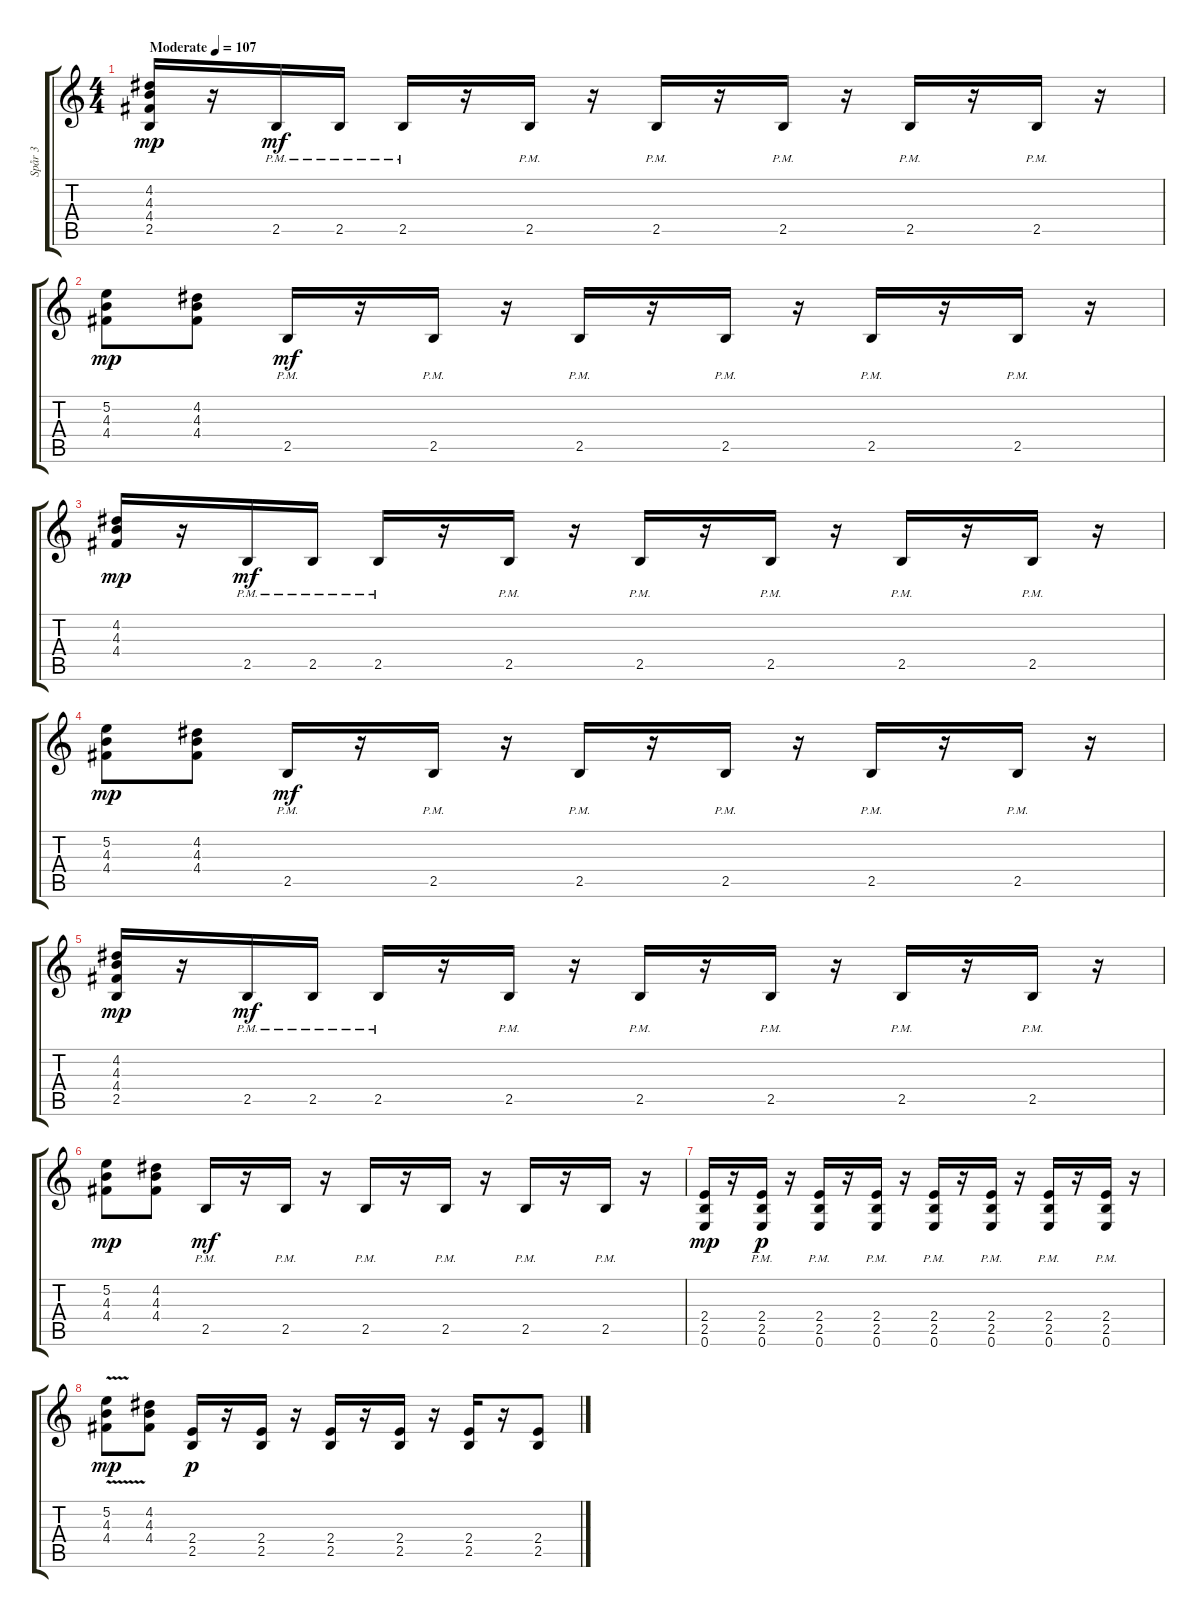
\track ("Spår 3" "Spår 3") {instrument distortionguitar}
\staff {score tabs}
\tuning (E4 B3 G3 D3 A2 E2) {hide}
\ts (4 4)
\tempo (107 "Moderate")
\clef g2
\ks c
(4.2 4.3 4.4 2.5).16{dy mp volume 11 instrument distortionguitar} r.16 2.5{pm}.16{dy mf} 2.5{pm}.16 2.5{pm}.16 r.16 2.5{pm}.16 r.16 2.5{pm}.16 r.16 2.5{pm}.16 r.16 2.5{pm}.16 r.16 2.5{pm}.16 r.16 |
(5.2 4.3 4.4).8{dy mp} (4.2 4.3 4.4).8 2.5{pm}.16{dy mf} r.16 2.5{pm}.16 r.16 2.5{pm}.16 r.16 2.5{pm}.16 r.16 2.5{pm}.16 r.16 2.5{pm}.16 r.16 |
(4.2 4.3 4.4).16{dy mp} r.16 2.5{pm}.16{dy mf} 2.5{pm}.16 2.5{pm}.16 r.16 2.5{pm}.16 r.16 2.5{pm}.16 r.16 2.5{pm}.16 r.16 2.5{pm}.16 r.16 2.5{pm}.16 r.16 |
(5.2 4.3 4.4).8{dy mp} (4.2 4.3 4.4).8 2.5{pm}.16{dy mf} r.16 2.5{pm}.16 r.16 2.5{pm}.16 r.16 2.5{pm}.16 r.16 2.5{pm}.16 r.16 2.5{pm}.16 r.16 |
(4.2 4.3 4.4 2.5).16{dy mp} r.16 2.5{pm}.16{dy mf} 2.5{pm}.16 2.5{pm}.16 r.16 2.5{pm}.16 r.16 2.5{pm}.16 r.16 2.5{pm}.16 r.16 2.5{pm}.16 r.16 2.5{pm}.16 r.16 |
(5.2 4.3 4.4).8{dy mp} (4.2 4.3 4.4).8 2.5{pm}.16{dy mf} r.16 2.5{pm}.16 r.16 2.5{pm}.16 r.16 2.5{pm}.16 r.16 2.5{pm}.16 r.16 2.5{pm}.16 r.16 |
(2.4 2.5 0.6).16{dy mp} r.16 (2.4{pm} 2.5{pm} 0.6{pm}).16{dy p} r.16 (2.4{pm} 2.5{pm} 0.6{pm}).16 r.16 (2.4{pm} 2.5{pm} 0.6{pm}).16 r.16 (2.4{pm} 2.5{pm} 0.6{pm}).16 r.16 (2.4{pm} 2.5{pm} 0.6{pm}).16 r.16 (2.4{pm} 2.5{pm} 0.6{pm}).16 r.16 (2.4{pm} 2.5{pm} 0.6{pm}).16 r.16 |
(5.2 4.3{v} 4.4).8{dy mp} (4.2 4.3 4.4).8 (2.4 2.5).16{dy p} r.16 (2.4 2.5).16 r.16 (2.4 2.5).16 r.16 (2.4 2.5).16 r.16 (2.4 2.5).16 r.16 (2.4 2.5).8
